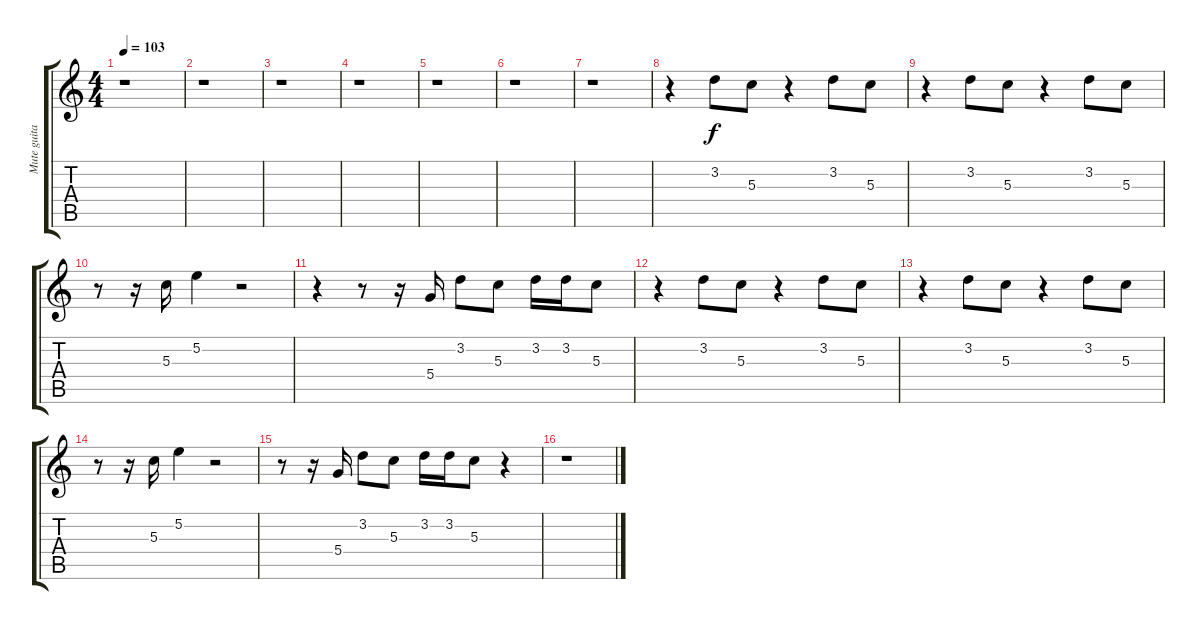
\track ("Mute guitar" "Mute guita") {instrument electricguitarmuted}
\staff {score tabs}
\tuning (E4 B3 G3 D3 A2 E2) {hide}
\ts (4 4)
\tempo 103
\clef g2
\ks c
r.1{dy f} |
r.1 |
r.1 |
r.1 |
r.1 |
r.1 |
r.1 |
r.4 3.2.8 5.3.8 r.4 3.2.8 5.3.8 |
r.4 3.2.8 5.3.8 r.4 3.2.8 5.3.8 |
r.8 r.16 5.3.16 5.2.4 r.2 |
r.4 r.8 r.16 5.4.16 3.2.8 5.3.8 3.2.16 3.2.16 5.3.8 |
r.4 3.2.8 5.3.8 r.4 3.2.8 5.3.8 |
r.4 3.2.8 5.3.8 r.4 3.2.8 5.3.8 |
r.8 r.16 5.3.16 5.2.4 r.2 |
r.8 r.16 5.4.16 3.2.8 5.3.8 3.2.16 3.2.16 5.3.8 r.4 |
r.1
